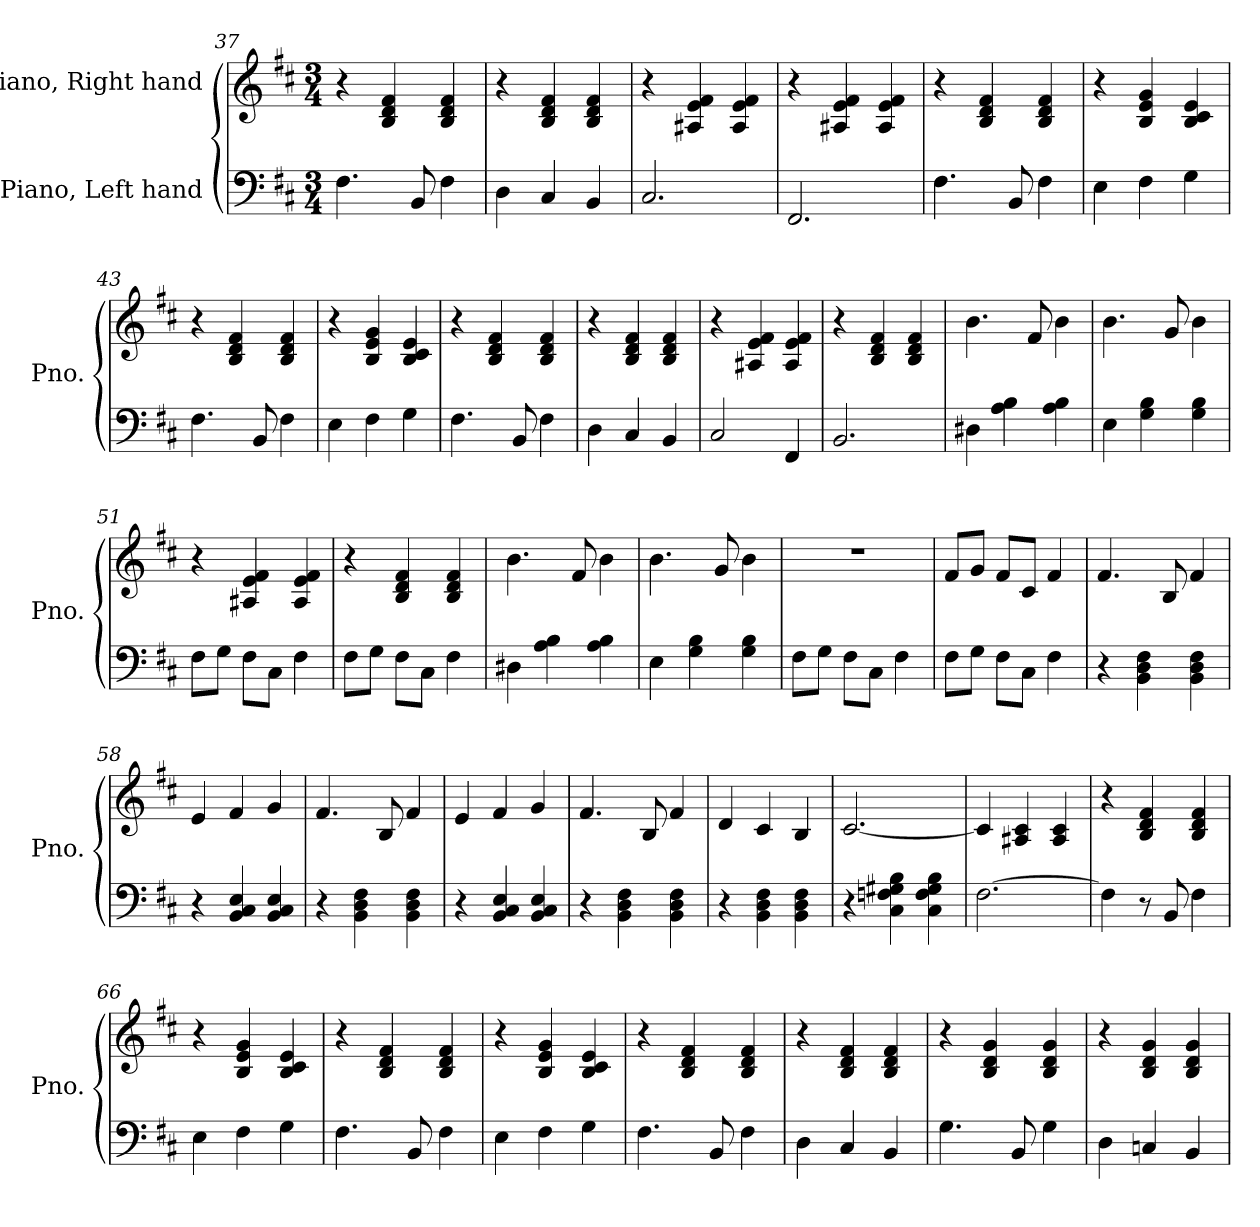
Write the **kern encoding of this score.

**kern	**kern
*part2	*part1
*staff2	*staff1
*I"Piano, Left hand	*I"Piano, Right hand
*I'Pno.	*I'Pno.
*clefF4	*clefG2
*k[f#c#]	*k[f#c#]
*M3/4	*M3/4
=37	=37
4.F#\	4r
.	4B/ 4d/ 4f#/
8BB/	.
4F#\	4B/ 4d/ 4f#/
=38	=38
4D\	4r
4C#/	4B/ 4d/ 4f#/
4BB/	4B/ 4d/ 4f#/
=39	=39
2.C#/	4r
.	4A#X/ 4e/ 4f#/
.	4A#/ 4e/ 4f#/
!!LO:PB:g=z
=40	=40
2.FF#/	4r
.	4A#X/ 4e/ 4f#/
.	4A#/ 4e/ 4f#/
=41	=41
4.F#\	4r
.	4B/ 4d/ 4f#/
8BB/	.
4F#\	4B/ 4d/ 4f#/
=42	=42
4E\	4r
4F#\	4B/ 4e/ 4g/
4G\	4B/ 4c#/ 4e/
=43	=43
4.F#\	4r
.	4B/ 4d/ 4f#/
8BB/	.
4F#\	4B/ 4d/ 4f#/
=44	=44
4E\	4r
4F#\	4B/ 4e/ 4g/
4G\	4B/ 4c#/ 4e/
=45	=45
4.F#\	4r
.	4B/ 4d/ 4f#/
8BB/	.
4F#\	4B/ 4d/ 4f#/
=46	=46
4D\	4r
4C#/	4B/ 4d/ 4f#/
4BB/	4B/ 4d/ 4f#/
!!LO:LB:g=z
=47	=47
2C#/	4r
.	4A#X/ 4e/ 4f#/
4FF#/	4A#/ 4e/ 4f#/
=48	=48
2.BB/	4r
.	4B/ 4d/ 4f#/
.	4B/ 4d/ 4f#/
=49	=49
4D#X\	4.b\
4A\ 4B\	.
.	8f#/
4A\ 4B\	4b\
=50	=50
4E\	4.b\
4G\ 4B\	.
.	8g/
4G\ 4B\	4b\
=51	=51
8F#\L	4r
8G\J	.
8F#\L	4A#X/ 4e/ 4f#/
8C#\J	.
4F#\	4A#/ 4e/ 4f#/
=52	=52
8F#\L	4r
8G\J	.
8F#\L	4B/ 4d/ 4f#/
8C#\J	.
4F#\	4B/ 4d/ 4f#/
=53	=53
4D#X\	4.b\
4A\ 4B\	.
.	8f#/
4A\ 4B\	4b\
!!LO:LB:g=z
=54	=54
4E\	4.b\
4G\ 4B\	.
.	8g/
4G\ 4B\	4b\
=55	=55
8F#\L	2.r
8G\J	.
8F#\L	.
8C#\J	.
4F#\	.
=56	=56
8F#\L	8f#/L
8G\J	8g/J
8F#\L	8f#/L
8C#\J	8c#/J
4F#\	4f#/
=57	=57
4r	4.f#/
4BB\ 4D\ 4F#\	.
.	8B/
4BB\ 4D\ 4F#\	4f#/
=58	=58
4r	4e/
4BB/ 4C#/ 4E/	4f#/
4BB/ 4C#/ 4E/	4g/
=59	=59
4r	4.f#/
4BB\ 4D\ 4F#\	.
.	8B/
4BB\ 4D\ 4F#\	4f#/
=60	=60
4r	4e/
4BB/ 4C#/ 4E/	4f#/
4BB/ 4C#/ 4E/	4g/
=61	=61
4r	4.f#/
4BB\ 4D\ 4F#\	.
.	8B/
4BB\ 4D\ 4F#\	4f#/
!!LO:LB:g=z
=62	=62
4r	4d/
4BB\ 4D\ 4F#\	4c#/
4BB\ 4D\ 4F#\	4B/
=63	=63
4r	[2.c#/
4C#\ 4Fn\ 4G#X\ 4B\	.
4C#\ 4F\ 4G#\ 4B\	.
=64	=64
[2.F#\	4c#/]
.	4A#X/ 4c#/
.	4A#/ 4c#/
=65	=65
4F#\]	4r
8r	4B/ 4d/ 4f#/
8BB/	.
4F#\	4B/ 4d/ 4f#/
=66	=66
4E\	4r
4F#\	4B/ 4e/ 4g/
4G\	4B/ 4c#/ 4e/
=67	=67
4.F#\	4r
.	4B/ 4d/ 4f#/
8BB/	.
4F#\	4B/ 4d/ 4f#/
=68	=68
4E\	4r
4F#\	4B/ 4e/ 4g/
4G\	4B/ 4c#/ 4e/
=69	=69
4.F#\	4r
.	4B/ 4d/ 4f#/
8BB/	.
4F#\	4B/ 4d/ 4f#/
!!LO:LB:g=z
=70	=70
4D\	4r
4C#/	4B/ 4d/ 4f#/
4BB/	4B/ 4d/ 4f#/
=71	=71
4.G\	4r
.	4B/ 4d/ 4g/
8BB/	.
4G\	4B/ 4d/ 4g/
=72	=72
4D\	4r
4Cn/	4B/ 4d/ 4g/
4BB/	4B/ 4d/ 4g/
=	=
*-	*-
